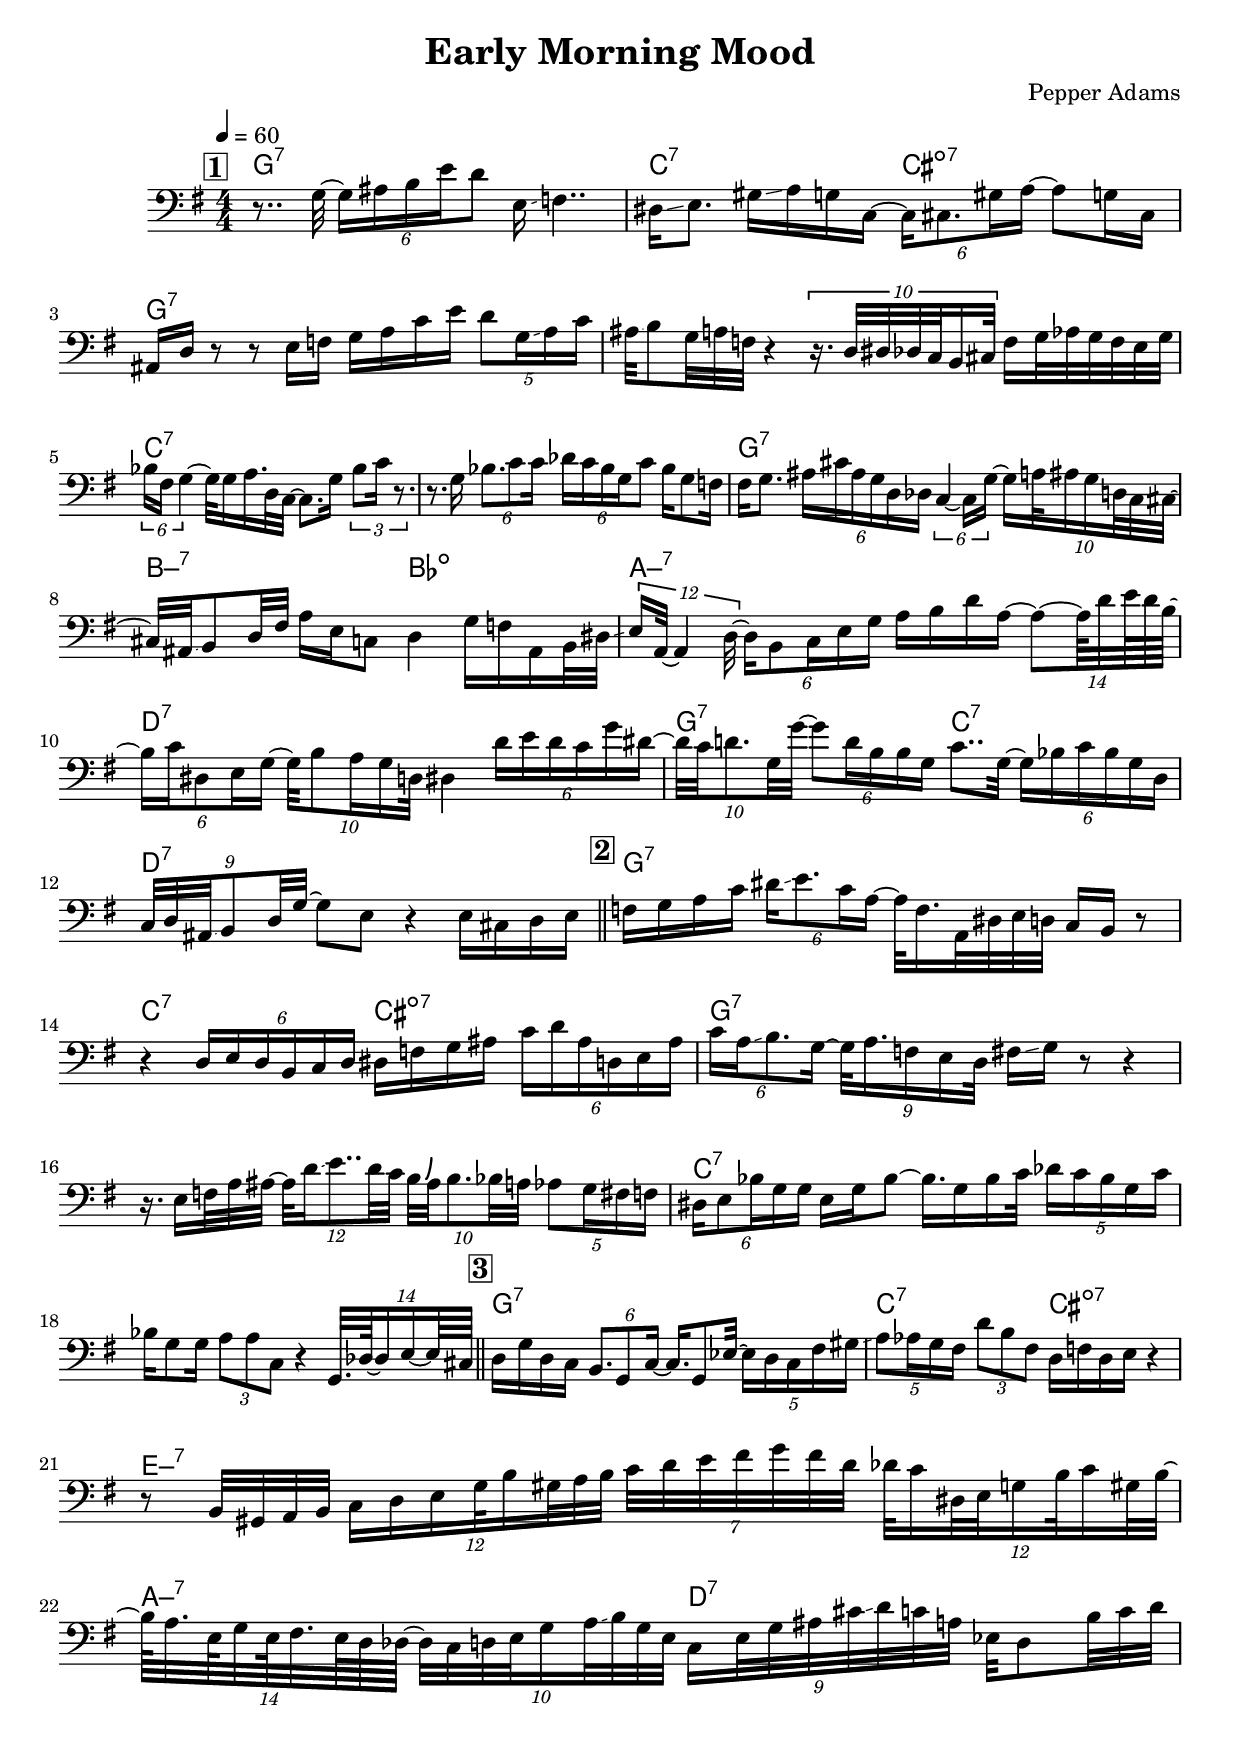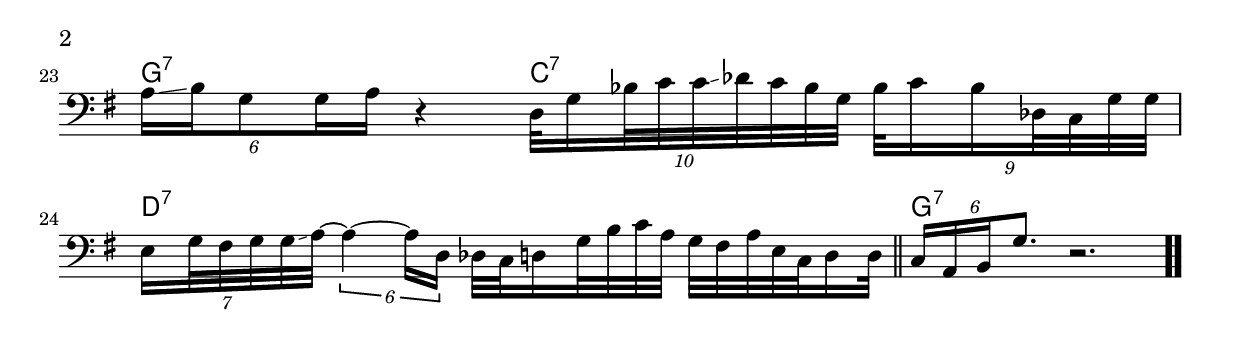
\version "2.13.2"

#(ly:set-option 'point-and-click #f)

\header {
  title = "Early Morning Mood"
  composer = "Pepper Adams"
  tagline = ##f
}
global =
{
    \override Staff.TimeSignature #'style = #'()
    \time 4/4
    \clef "bass"
    \key g \major
    \override Rest #'direction = #'0
    \override MultiMeasureRest #'staff-position = #0
}
\score
{
<<
    \transpose c' c'

    \new ChordNames { \chords {
      \set majorSevenSymbol = \markup { "maj7" }
      \set minorChordModifier = \markup { \char ##x2013 }
      
      | g1:7 | c2:7 cis2:dim7 | g1:7 | s1 | c1:7 | s1 | g1:7 | b2:min7 bes2:dim 
      | a1:min7 | d1:7 | g2:7 c2:7 | d1:7 | g1:7 | c2:7 cis2:dim7 | g1:7 | s2 s2 
      | c1:7 | s1 | g1:7 | c2:7 cis2:dim7 | e1:min7 | a2:min7 d2:7 | g2:7 c2:7 | d1:7 
      | g1:7|
      }
      }

    \new Staff
    <<
    \transpose c' c'

    {
      \global
  		%\override Score.MetronomeMark #'transparent = ##t
  		%\override Score.MetronomeMark #'stencil = ##f
  		
  		\override HorizontalBracket #'direction = #UP
  		\override HorizontalBracket #'bracket-flare = #'(0 . 0)
  		
  		\override TextSpanner #'dash-fraction = #1.0
  		\override TextSpanner #'bound-details #'left #'text = \markup{ \concat{\draw-line #'(0 . -1.0) \draw-line #'(1.0 . 0) }}
  		\override TextSpanner #'bound-details #'right #'text = \markup{ \concat{ \draw-line #'(1.0 . 0) \draw-line #'(0 . -1.0) }}
          \set Score.markFormatter = #format-mark-box-numbers


      \tempo 4 = 60
      \set Score.currentBarNumber = #1
     
      \bar "||" \mark \default r8.. g32~ \tuplet 6/4 {g16 ais16 b16 e'16 d'8} e16\glissando  f4.. 
      | dis16\glissando  e8. gis16\glissando  a16 g16 c16~ \tuplet 6/4 {c16 cis8. gis16 a16~} a8 g16 cis16 
      | ais,16 d16 r8 r8 e16 f16 g16 a16 c'16 e'16 \tuplet 5/4 {d'8 g16\glissando  a16 c'16} 
      | ais32\glissando  b8 g32 a32 f32 r4 \tuplet 10/8 {r16. d32 dis32 des32 c32 b,16 cis32} f16 g32 aes32 g32 f32 e32 g32 
      | \tuplet 6/4 {bes16 fis16\glissando  g4~} g32 g16 a16. d32 c32~ c8. g16 \tuplet 3/2 {bes8 c'16 r8.} 
      | r8. g16 \tuplet 6/4 {bes8. c'8 c'16\glissando } \tuplet 6/4 {des'16 c'16 bes16 g16 c'8} bes16 g8 f16 
      | fis16\glissando  g8. \tuplet 6/4 {ais16 cis'16 ais16 g16 d16 des16} \tuplet 6/4 {c4~ c16 g16~} \tuplet 10/8 {g16 a32 ais16 g16 d32 c32 cis32~} 
      | cis32 ais,32\glissando  b,8 d32 fis32 a16 e16 c8 d4 g16 f16 ais,16 b,32 dis32\glissando  
      | \tuplet 12/8 {e16 a,32~ a,4 d32~} \tuplet 6/4 {d16 b,8 c16 e16 g16} a16 b16 d'16 a16~ \tuplet 14/16 {a8~ a64 d'32 e'64 d'64 b64~} 
      | \tuplet 6/4 {b16 c'16 dis8 e16 g16~} \tuplet 10/8 {g32 b8 a16 g16 d32} dis4 \tuplet 6/4 {d'16 e'16 d'16 c'16 g'16 dis'16~} 
      | \tuplet 10/8 {dis'32 c'32\glissando  d'8. g32 g'32~} \tuplet 6/4 {g'8 d'16 b16 b16 g16} c'8.. g32~ \tuplet 6/4 {g16 bes16 c'16 bes16 g16 d16} 
      | \tuplet 9/8 {c32 d32 ais,32\glissando  b,8 d32 g32~} g8 e8 r4 e16 cis16 d16 e16 
      \bar "||" \mark \default f16 g16 a16 c'16 \tuplet 6/4 {dis'16\glissando  e'8. c'16 a16~} a32 f16. a,32 dis32 e32 d32 c16 b,16 r8 
      | r4 \tuplet 6/4 {d16 e16 d16 b,16 c16 d16} dis16 f16 g16 ais16 \tuplet 6/4 {c'16 d'16 ais16 d16 e16 ais16} 
      | \tuplet 6/4 {c'16 a16\glissando  b8. g16~} \tuplet 9/8 {g32 a16. f16 e16 d32} fis16\glissando  g16 r8 r4 
      | r16. e16 f32 a32 ais32~ \tuplet 12/8 {ais32 d'16\glissando  e'8.. d'32 c'32} \tuplet 10/8 {b32\bendAfter #+4  ais32 b8. bes32 a32} \tuplet 5/4 {aes8 g16 fis16 f16} 
      | \tuplet 6/4 {dis16 e8 bes16 g16 g16} e16 g16 bes8~ bes16. g16 bes16 c'32 \tuplet 5/4 {des'16 c'16 bes16 g16 c'16} 
      | bes16 g8 g16 \tuplet 3/2 {a8 a8 c8} r4 \tuplet 14/16 {g,32. des64~ des16 e16~ e64 cis64} 
      \bar "||" \mark \default d16 g16 d16 c16 \tuplet 6/4 {b,8. g,8 c16~} c16. g,8 es32~ \tuplet 5/4 {es16 d16 c16 fis16 gis16\glissando } 
      | \tuplet 5/4 {a8 aes16 g16 fis16} \tuplet 3/2 {d'8 b8 fis8} d16 f16 d16 e16 r4 
      | r8 b,32 gis,32 a,32 b,32 \tuplet 12/8 {c16 d16 e16 g32 b16 gis32 a32 b32} \tuplet 7/8 {c'32 d'32 e'32 fis'32 g'32 fis'32 d'32} \tuplet 12/8 {des'32 c'16 dis32 e32 g16 b32 c'16 gis32 b32~} 
      | \tuplet 14/16 {b64 a32. e64 g32 e64 fis32. e64 d64 des64~} \tuplet 10/8 {des32 c32 d32 e32 g16 a32\glissando  b32 g32 e32} \tuplet 9/8 {c16 e32 g32 ais32 cis'32\glissando  d'32 c'32 a32} es32 d8 b32 c'32 d'32 
      | \tuplet 6/4 {a16\glissando  b16 g8 g16 a16} r4 \tuplet 10/8 {d32 g16 bes32 c'32 c'32\glissando  des'32 c'32 bes32 g32} \tuplet 9/8 {bes32 c'16 bes16 des32 c32 g32 g32} 
      | \tuplet 7/8 {e16 g32 fis32 g32 g32\glissando  a32~} \tuplet 6/4 {a4~ a16 d16} des32 c32 d16 g32 b32 c'32 a32 g32 fis32 a32 e32 c32 d16 d32 
      \bar "||" \tuplet 6/4 {c16 a,16 b,16 g8.} r2.\bar  ".."
    }
    >>
>>    
}
